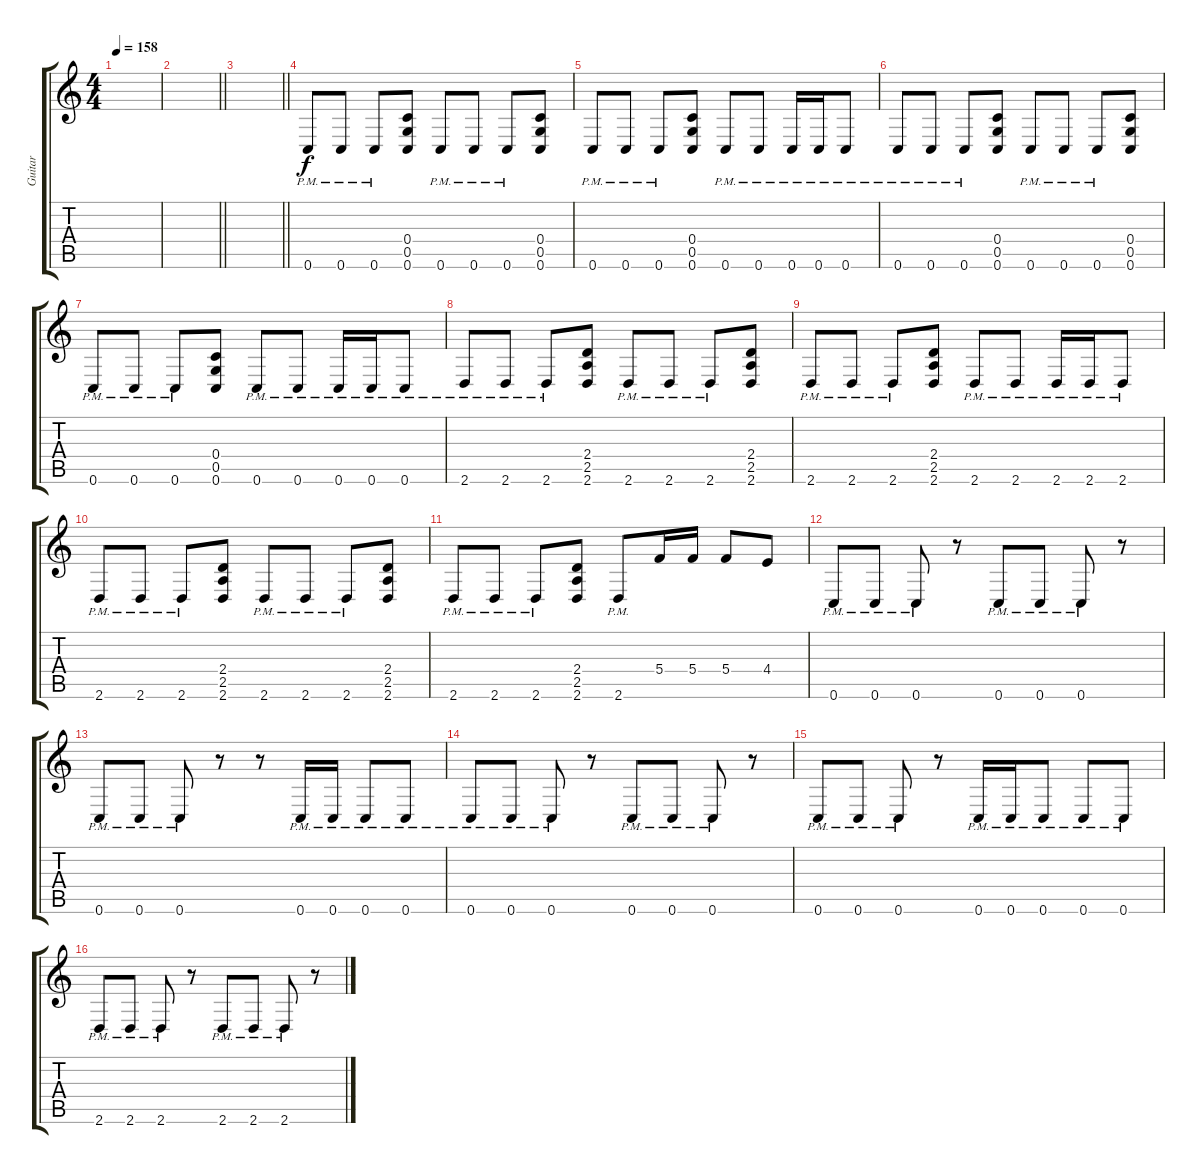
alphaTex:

\track ("Guitar" "Guitar") {instrument distortionguitar}
\staff {score tabs}
\tuning (D4 A3 F3 C3 G2 C2) {hide}
\ts (4 4)
\tempo 158
\clef g2
\ks c
|
\barLineRight lightlight
|
\barLineRight lightlight
|
\section ("" " ")
0.6{pm}.8 0.6{pm}.8 0.6{pm}.8 (0.4 0.5 0.6).8 0.6{pm}.8 0.6{pm}.8 0.6{pm}.8 (0.4 0.5 0.6).8 |
0.6{pm}.8 0.6{pm}.8 0.6{pm}.8 (0.4 0.5 0.6).8 0.6{pm}.8 0.6{pm}.8 0.6{pm}.16 0.6{pm}.16 0.6{pm}.8 |
0.6{pm}.8 0.6{pm}.8 0.6{pm}.8 (0.4 0.5 0.6).8 0.6{pm}.8 0.6{pm}.8 0.6{pm}.8 (0.4 0.5 0.6).8 |
0.6{pm}.8 0.6{pm}.8 0.6{pm}.8 (0.4 0.5 0.6).8 0.6{pm}.8 0.6{pm}.8 0.6{pm}.16 0.6{pm}.16 0.6{pm}.8 |
2.6{pm}.8 2.6{pm}.8 2.6{pm}.8 (2.4 2.5 2.6).8 2.6{pm}.8 2.6{pm}.8 2.6{pm}.8 (2.4 2.5 2.6).8 |
2.6{pm}.8 2.6{pm}.8 2.6{pm}.8 (2.4 2.5 2.6).8 2.6{pm}.8 2.6{pm}.8 2.6{pm}.16 2.6{pm}.16 2.6{pm}.8 |
2.6{pm}.8 2.6{pm}.8 2.6{pm}.8 (2.4 2.5 2.6).8 2.6{pm}.8 2.6{pm}.8 2.6{pm}.8 (2.4 2.5 2.6).8 |
2.6{pm}.8 2.6{pm}.8 2.6{pm}.8 (2.4 2.5 2.6).8 2.6{pm}.8 5.4.16 5.4.16 5.4.8 4.4.8 |
0.6{pm}.8 0.6{pm}.8 0.6{pm}.8 r.8 0.6{pm}.8 0.6{pm}.8 0.6{pm}.8 r.8 |
0.6{pm}.8 0.6{pm}.8 0.6{pm}.8 r.8 r.8 0.6{pm}.16 0.6{pm}.16 0.6{pm}.8 0.6{pm}.8 |
0.6{pm}.8 0.6{pm}.8 0.6{pm}.8 r.8 0.6{pm}.8 0.6{pm}.8 0.6{pm}.8 r.8 |
0.6{pm}.8 0.6{pm}.8 0.6{pm}.8 r.8 0.6{pm}.16 0.6{pm}.16 0.6{pm}.8 0.6{pm}.8 0.6{pm}.8 |
2.6{pm}.8 2.6{pm}.8 2.6{pm}.8 r.8 2.6{pm}.8 2.6{pm}.8 2.6{pm}.8 r.8
